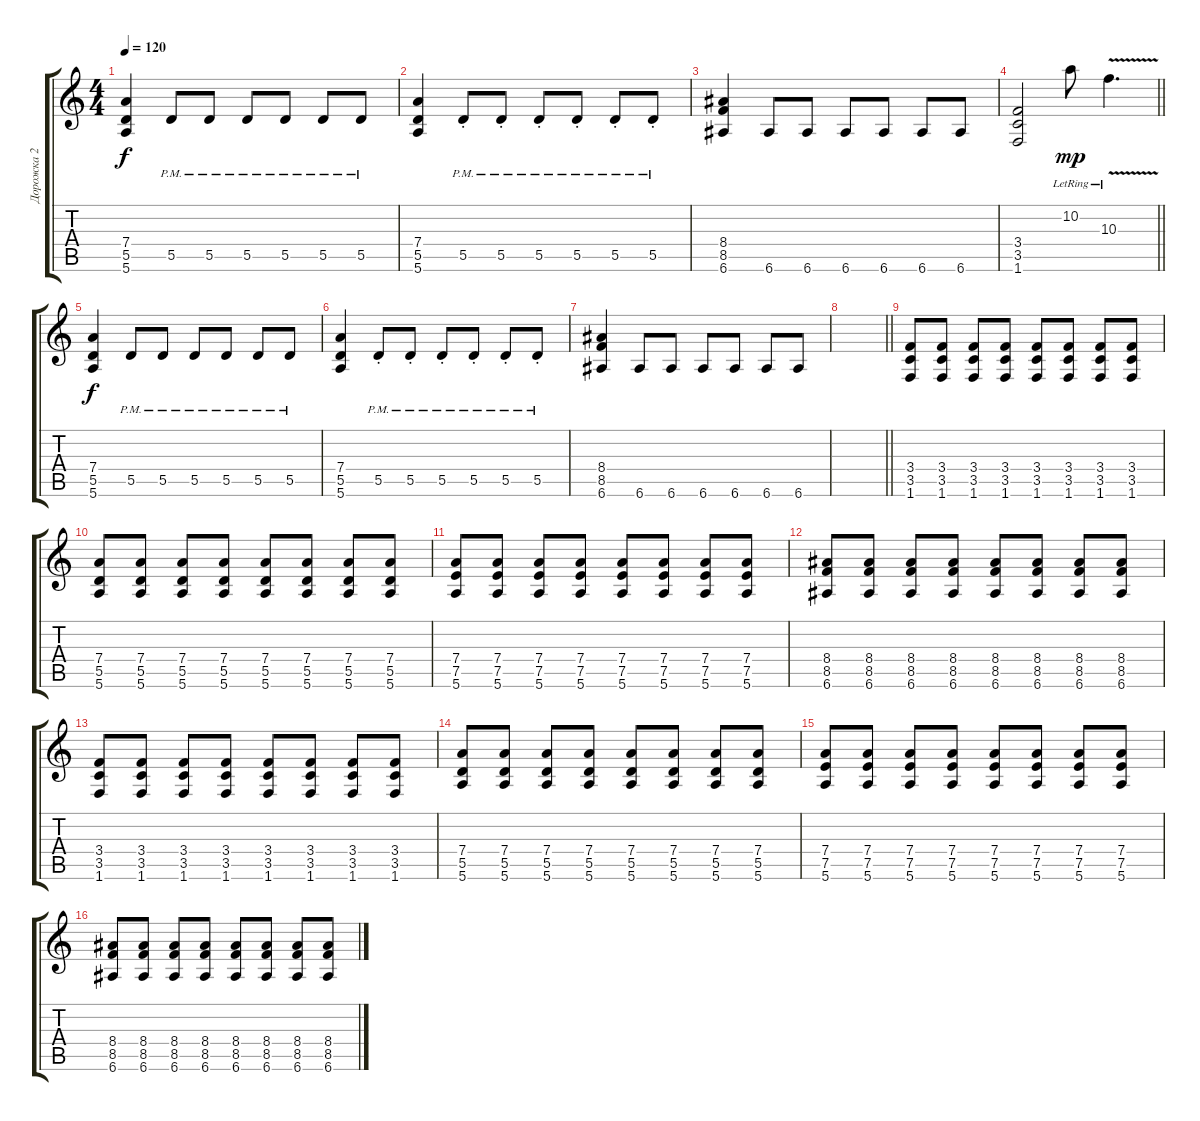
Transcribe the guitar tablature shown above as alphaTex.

\track ("Дорожка 2" "Дорожка 2") {instrument acousticguitarsteel}
\staff {score tabs}
\tuning (E4 B3 G3 D3 A2 E2) {hide}
\ts (4 4)
\tempo 120
\clef g2
\ks c
(7.4 5.5 5.6).4{dy f} 5.5{pm}.8 5.5{pm}.8 5.5{pm}.8 5.5{pm}.8 5.5{pm}.8 5.5{pm}.8 |
(7.4 5.5 5.6).4 5.5{pm st}.8 5.5{pm st}.8 5.5{pm st}.8 5.5{pm st}.8 5.5{pm st}.8 5.5{pm st}.8 |
(8.4 8.5 6.6).4 6.6.8 6.6.8 6.6.8 6.6.8 6.6.8 6.6.8 |
\barLineRight lightlight
(3.4 3.5 1.6).2 10.2{lr}.8{dy mp} 10.3{v lr}.4{d} |
(7.4 5.5 5.6).4{dy f} 5.5{pm}.8 5.5{pm}.8 5.5{pm}.8 5.5{pm}.8 5.5{pm}.8 5.5{pm}.8 |
(7.4 5.5 5.6).4 5.5{pm st}.8 5.5{pm st}.8 5.5{pm st}.8 5.5{pm st}.8 5.5{pm st}.8 5.5{pm st}.8 |
(8.4 8.5 6.6).4 6.6.8 6.6.8 6.6.8 6.6.8 6.6.8 6.6.8 |
\barLineRight lightlight
|
(3.4 3.5 1.6).8{instrument distortionguitar} (3.4 3.5 1.6).8 (3.4 3.5 1.6).8 (3.4 3.5 1.6).8 (3.4 3.5 1.6).8 (3.4 3.5 1.6).8 (3.4 3.5 1.6).8 (3.4 3.5 1.6).8 |
(7.4 5.5 5.6).8 (7.4 5.5 5.6).8 (7.4 5.5 5.6).8 (7.4 5.5 5.6).8 (7.4 5.5 5.6).8 (7.4 5.5 5.6).8 (7.4 5.5 5.6).8 (7.4 5.5 5.6).8 |
(7.4 7.5 5.6).8 (7.4 7.5 5.6).8 (7.4 7.5 5.6).8 (7.4 7.5 5.6).8 (7.4 7.5 5.6).8 (7.4 7.5 5.6).8 (7.4 7.5 5.6).8 (7.4 7.5 5.6).8 |
(8.4 8.5 6.6).8 (8.4 8.5 6.6).8 (8.4 8.5 6.6).8 (8.4 8.5 6.6).8 (8.4 8.5 6.6).8 (8.4 8.5 6.6).8 (8.4 8.5 6.6).8 (8.4 8.5 6.6).8 |
(3.4 3.5 1.6).8 (3.4 3.5 1.6).8 (3.4 3.5 1.6).8 (3.4 3.5 1.6).8 (3.4 3.5 1.6).8 (3.4 3.5 1.6).8 (3.4 3.5 1.6).8 (3.4 3.5 1.6).8 |
(7.4 5.5 5.6).8 (7.4 5.5 5.6).8 (7.4 5.5 5.6).8 (7.4 5.5 5.6).8 (7.4 5.5 5.6).8 (7.4 5.5 5.6).8 (7.4 5.5 5.6).8 (7.4 5.5 5.6).8 |
(7.4 7.5 5.6).8 (7.4 7.5 5.6).8 (7.4 7.5 5.6).8 (7.4 7.5 5.6).8 (7.4 7.5 5.6).8 (7.4 7.5 5.6).8 (7.4 7.5 5.6).8 (7.4 7.5 5.6).8 |
(8.4 8.5 6.6).8 (8.4 8.5 6.6).8 (8.4 8.5 6.6).8 (8.4 8.5 6.6).8 (8.4 8.5 6.6).8 (8.4 8.5 6.6).8 (8.4 8.5 6.6).8 (8.4 8.5 6.6).8
